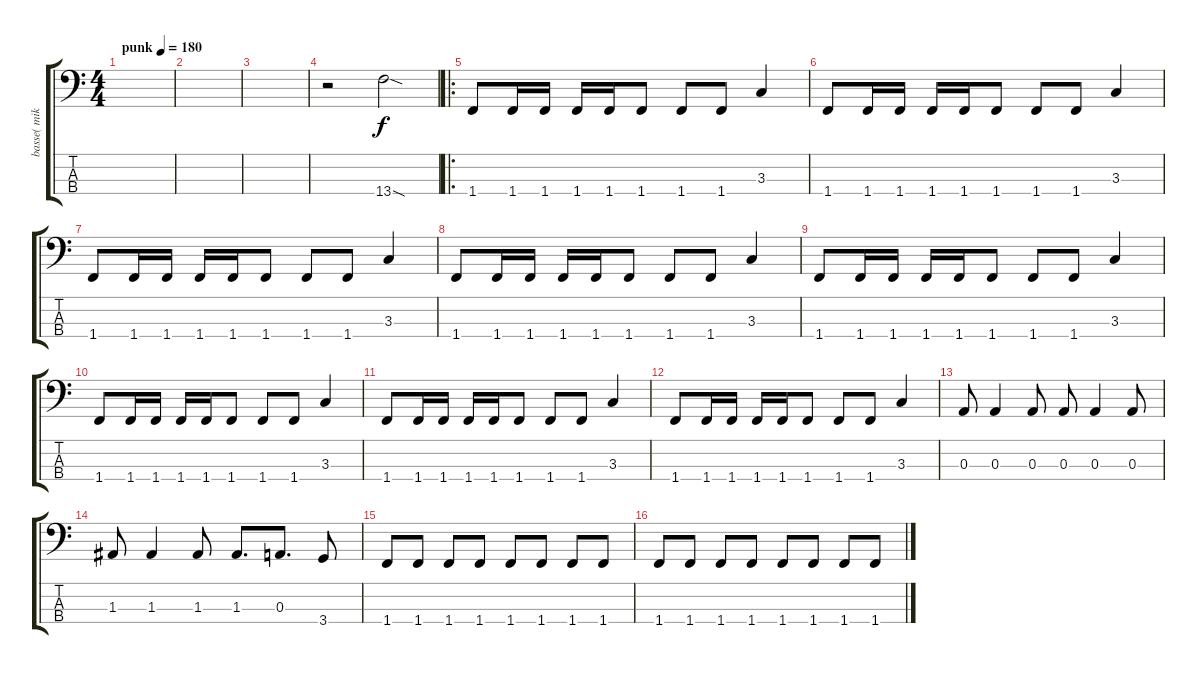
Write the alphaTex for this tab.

\track ("basse( mike ) " "basse( mik") {instrument electricbasspick}
\staff {score tabs}
\tuning (G2 D2 A1 E1) {hide}
\ts (4 4)
\tempo (180 "punk")
\clef f4
\ks c
|
|
|
r.2 13.4{sod}.2 |
\ro
1.4.8 1.4.16 1.4.16 1.4.16 1.4.16 1.4.8 1.4.8 1.4.8 3.3.4 |
1.4.8 1.4.16 1.4.16 1.4.16 1.4.16 1.4.8 1.4.8 1.4.8 3.3.4 |
1.4.8 1.4.16 1.4.16 1.4.16 1.4.16 1.4.8 1.4.8 1.4.8 3.3.4 |
1.4.8 1.4.16 1.4.16 1.4.16 1.4.16 1.4.8 1.4.8 1.4.8 3.3.4 |
1.4.8 1.4.16 1.4.16 1.4.16 1.4.16 1.4.8 1.4.8 1.4.8 3.3.4 |
1.4.8 1.4.16 1.4.16 1.4.16 1.4.16 1.4.8 1.4.8 1.4.8 3.3.4 |
1.4.8 1.4.16 1.4.16 1.4.16 1.4.16 1.4.8 1.4.8 1.4.8 3.3.4 |
1.4.8 1.4.16 1.4.16 1.4.16 1.4.16 1.4.8 1.4.8 1.4.8 3.3.4 |
0.3.8 0.3.4 0.3.8 0.3.8 0.3.4 0.3.8 |
1.3.8 1.3.4 1.3.8 1.3.8{d} 0.3.8{d} 3.4.8 |
1.4.8 1.4.8 1.4.8 1.4.8 1.4.8 1.4.8 1.4.8 1.4.8 |
1.4.8 1.4.8 1.4.8 1.4.8 1.4.8 1.4.8 1.4.8 1.4.8
